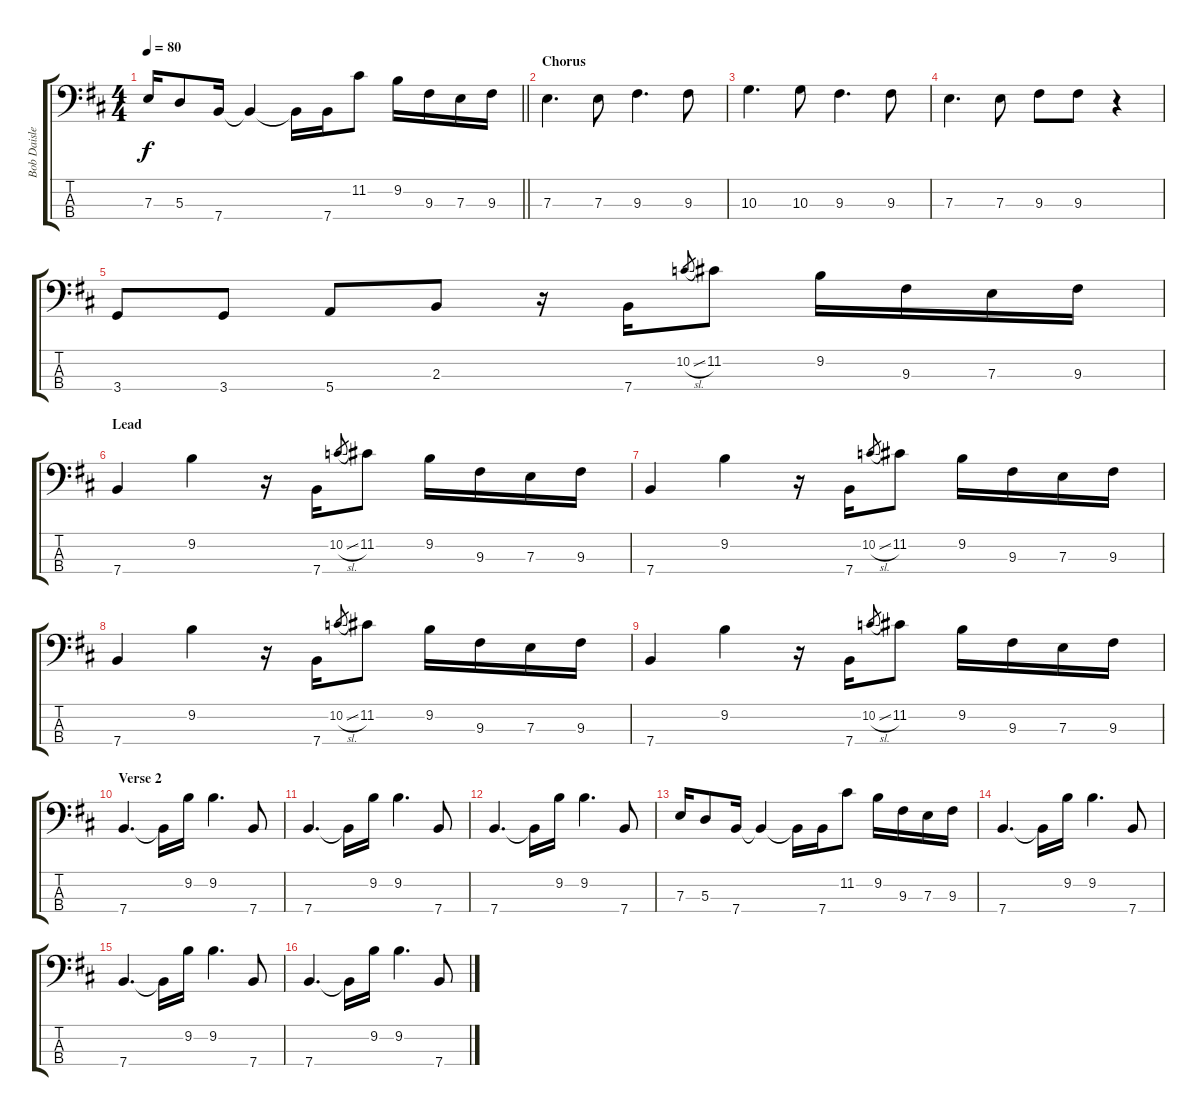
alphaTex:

\track ("Bob Daisley" "Bob Daisle") {instrument fretlessbass}
\staff {score tabs}
\tuning (G2 D2 A1 E1) {hide}
\ts (4 4)
\tempo 80
\clef f4
\barLineRight lightlight
\ks bminor
7.3.16{dy f} 5.3.8 7.4.16 7.4{t}.4 7.4{t}.16 7.4.16 11.2.8 9.2.16 9.3.16 7.3.16 9.3.16 |
\section ("" "Chorus")
7.3.4{d} 7.3.8 9.3.4{d} 9.3.8 |
10.3.4{d} 10.3.8 9.3.4{d} 9.3.8 |
7.3.4{d} 7.3.8 9.3.8 9.3.8 r.4 |
3.4.8 3.4.8 5.4.8 2.3.8 r.16 7.4.16 10.2{sl}.8{gr} 11.2.8 9.2.16 9.3.16 7.3.16 9.3.16 |
\section ("" "Lead")
7.4.4 9.2.4 r.16 7.4.16 10.2{sl}.8{gr} 11.2.8 9.2.16 9.3.16 7.3.16 9.3.16 |
7.4.4 9.2.4 r.16 7.4.16 10.2{sl}.8{gr} 11.2.8 9.2.16 9.3.16 7.3.16 9.3.16 |
7.4.4 9.2.4 r.16 7.4.16 10.2{sl}.8{gr} 11.2.8 9.2.16 9.3.16 7.3.16 9.3.16 |
7.4.4 9.2.4 r.16 7.4.16 10.2{sl}.8{gr} 11.2.8 9.2.16 9.3.16 7.3.16 9.3.16 |
\section ("" "Verse 2")
7.4.4{d} 7.4{t}.16 9.2.16 9.2.4{d} 7.4.8 |
7.4.4{d} 7.4{t}.16 9.2.16 9.2.4{d} 7.4.8 |
7.4.4{d} 7.4{t}.16 9.2.16 9.2.4{d} 7.4.8 |
7.3.16 5.3.8 7.4.16 7.4{t}.4 7.4{t}.16 7.4.16 11.2.8 9.2.16 9.3.16 7.3.16 9.3.16 |
7.4.4{d} 7.4{t}.16 9.2.16 9.2.4{d} 7.4.8 |
7.4.4{d} 7.4{t}.16 9.2.16 9.2.4{d} 7.4.8 |
7.4.4{d} 7.4{t}.16 9.2.16 9.2.4{d} 7.4.8
